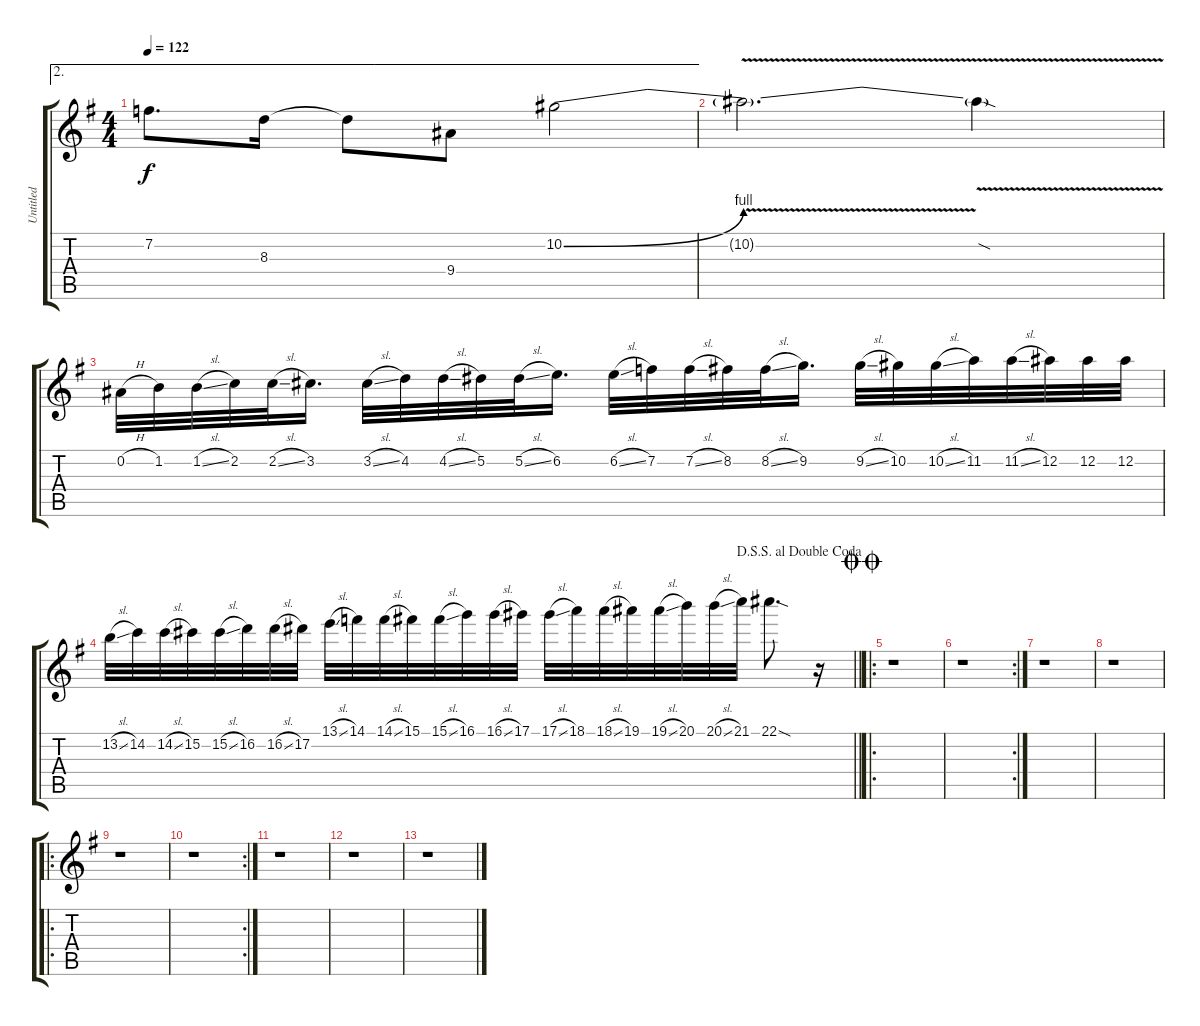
\track ("Untitled" "Untitled") {instrument distortionguitar}
\staff {score tabs}
\tuning (Eb4 Bb3 Gb3 Db3 Ab2 Eb2) {hide}
\ae 2
\ts (4 4)
\tempo 122
\clef g2
\ks g
7.2.8{d dy f} 8.3.16 8.3{t}.8 9.4.8 10.2{be (bend 0 0 60 4)}.2 |
10.2{v t}.2{d} 10.2{sod t}.4 |
0.2{h}.32 1.2.32 1.2{sl}.32 2.2.32 2.2{sl}.32 3.2.16{d} 3.2{sl}.32 4.2.32 4.2{sl}.32 5.2.32 5.2{sl}.32 6.2.16{d} 6.2{sl}.32 7.2.32 7.2{sl}.32 8.2.32 8.2{sl}.32 9.2.16{d} 9.2{sl}.32 10.2.32 10.2{sl}.32 11.2.32 11.2{sl}.32 12.2.32 12.2.32 12.2.32 |
\jump dalsegnosegnoaldoublecoda
\barLineRight lightlight
13.2{sl}.32 14.2.32 14.2{sl}.32 15.2.32 15.2{sl}.32 16.2.32 16.2{sl}.32 17.2.32 13.1{sl}.32 14.1.32 14.1{sl}.32 15.1.32 15.1{sl}.32 16.1.32 16.1{sl}.32 17.1.32 17.1{sl}.32 18.1.32 18.1{sl}.32 19.1.32 19.1{sl}.32 20.1.32 20.1{sl}.32 21.1.32 22.1{sod}.8{d} r.16 |
\ro
\jump doublecoda
r.1 |
\rc 2
r.1 |
r.1 |
r.1 |
\ro
r.1 |
\rc 2
r.1 |
r.1 |
r.1 |
r.1
